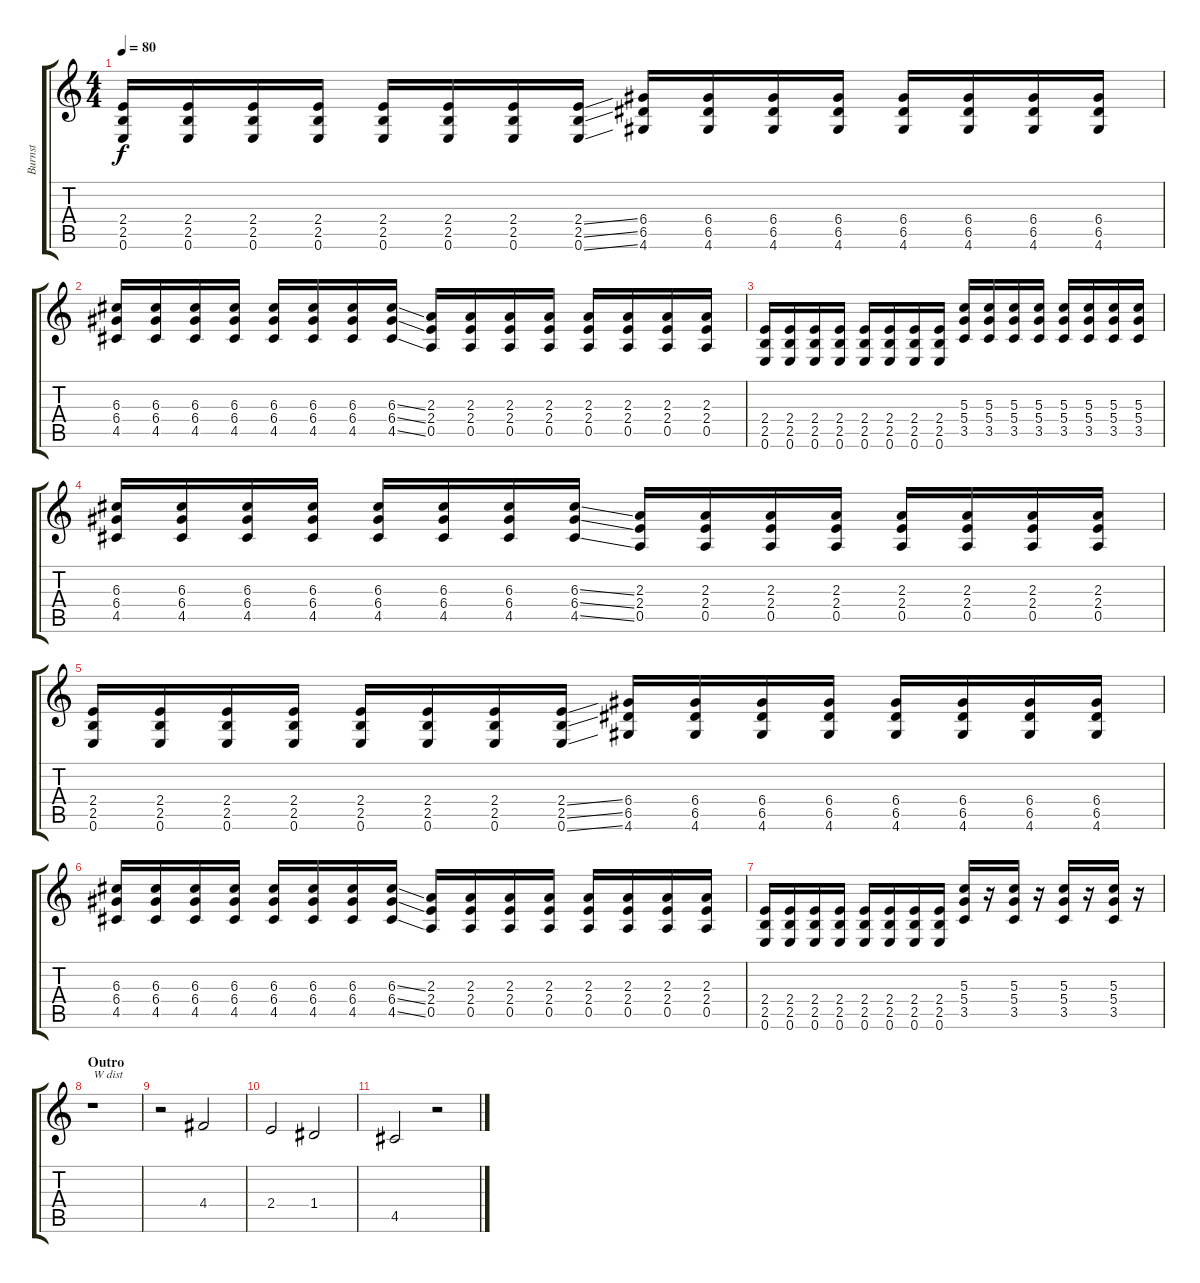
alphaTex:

\track ("Burnst" "Burnst") {instrument overdrivenguitar}
\staff {score tabs}
\tuning (E4 B3 G3 D3 A2 E2) {hide}
\ts (4 4)
\tempo 80
\clef g2
\ks c
(2.4 2.5 0.6).16{dy f} (2.4 2.5 0.6).16 (2.4 2.5 0.6).16 (2.4 2.5 0.6).16 (2.4 2.5 0.6).16 (2.4 2.5 0.6).16 (2.4 2.5 0.6).16 (2.4{ss} 2.5{ss} 0.6{ss}).16 (6.4 6.5 4.6).16 (6.4 6.5 4.6).16 (6.4 6.5 4.6).16 (6.4 6.5 4.6).16 (6.4 6.5 4.6).16 (6.4 6.5 4.6).16 (6.4 6.5 4.6).16 (6.4 6.5 4.6).16 |
(6.3 6.4 4.5).16 (6.3 6.4 4.5).16 (6.3 6.4 4.5).16 (6.3 6.4 4.5).16 (6.3 6.4 4.5).16 (6.3 6.4 4.5).16 (6.3 6.4 4.5).16 (6.3{ss} 6.4{ss} 4.5{ss}).16 (2.3 2.4 0.5).16 (2.3 2.4 0.5).16 (2.3 2.4 0.5).16 (2.3 2.4 0.5).16 (2.3 2.4 0.5).16 (2.3 2.4 0.5).16 (2.3 2.4 0.5).16 (2.3 2.4 0.5).16 |
(2.4 2.5 0.6).16 (2.4 2.5 0.6).16 (2.4 2.5 0.6).16 (2.4 2.5 0.6).16 (2.4 2.5 0.6).16 (2.4 2.5 0.6).16 (2.4 2.5 0.6).16 (2.4 2.5 0.6).16 (5.3 5.4 3.5).16 (5.3 5.4 3.5).16 (5.3 5.4 3.5).16 (5.3 5.4 3.5).16 (5.3 5.4 3.5).16 (5.3 5.4 3.5).16 (5.3 5.4 3.5).16 (5.3 5.4 3.5).16 |
(6.3 6.4 4.5).16 (6.3 6.4 4.5).16 (6.3 6.4 4.5).16 (6.3 6.4 4.5).16 (6.3 6.4 4.5).16 (6.3 6.4 4.5).16 (6.3 6.4 4.5).16 (6.3{ss} 6.4{ss} 4.5{ss}).16 (2.3 2.4 0.5).16 (2.3 2.4 0.5).16 (2.3 2.4 0.5).16 (2.3 2.4 0.5).16 (2.3 2.4 0.5).16 (2.3 2.4 0.5).16 (2.3 2.4 0.5).16 (2.3 2.4 0.5).16 |
(2.4 2.5 0.6).16 (2.4 2.5 0.6).16 (2.4 2.5 0.6).16 (2.4 2.5 0.6).16 (2.4 2.5 0.6).16 (2.4 2.5 0.6).16 (2.4 2.5 0.6).16 (2.4{ss} 2.5{ss} 0.6{ss}).16 (6.4 6.5 4.6).16 (6.4 6.5 4.6).16 (6.4 6.5 4.6).16 (6.4 6.5 4.6).16 (6.4 6.5 4.6).16 (6.4 6.5 4.6).16 (6.4 6.5 4.6).16 (6.4 6.5 4.6).16 |
(6.3 6.4 4.5).16 (6.3 6.4 4.5).16 (6.3 6.4 4.5).16 (6.3 6.4 4.5).16 (6.3 6.4 4.5).16 (6.3 6.4 4.5).16 (6.3 6.4 4.5).16 (6.3{ss} 6.4{ss} 4.5{ss}).16 (2.3 2.4 0.5).16 (2.3 2.4 0.5).16 (2.3 2.4 0.5).16 (2.3 2.4 0.5).16 (2.3 2.4 0.5).16 (2.3 2.4 0.5).16 (2.3 2.4 0.5).16 (2.3 2.4 0.5).16 |
(2.4 2.5 0.6).16 (2.4 2.5 0.6).16 (2.4 2.5 0.6).16 (2.4 2.5 0.6).16 (2.4 2.5 0.6).16 (2.4 2.5 0.6).16 (2.4 2.5 0.6).16 (2.4 2.5 0.6).16 (5.3 5.4 3.5).16 r.16 (5.3 5.4 3.5).16 r.16 (5.3 5.4 3.5).16 r.16 (5.3 5.4 3.5).16 r.16 |
\section ("" "Outro")
r.1{txt "W dist" instrument overdrivenguitar} |
r.2 4.4.2 |
2.4.2 1.4.2 |
4.5.2 r.2
